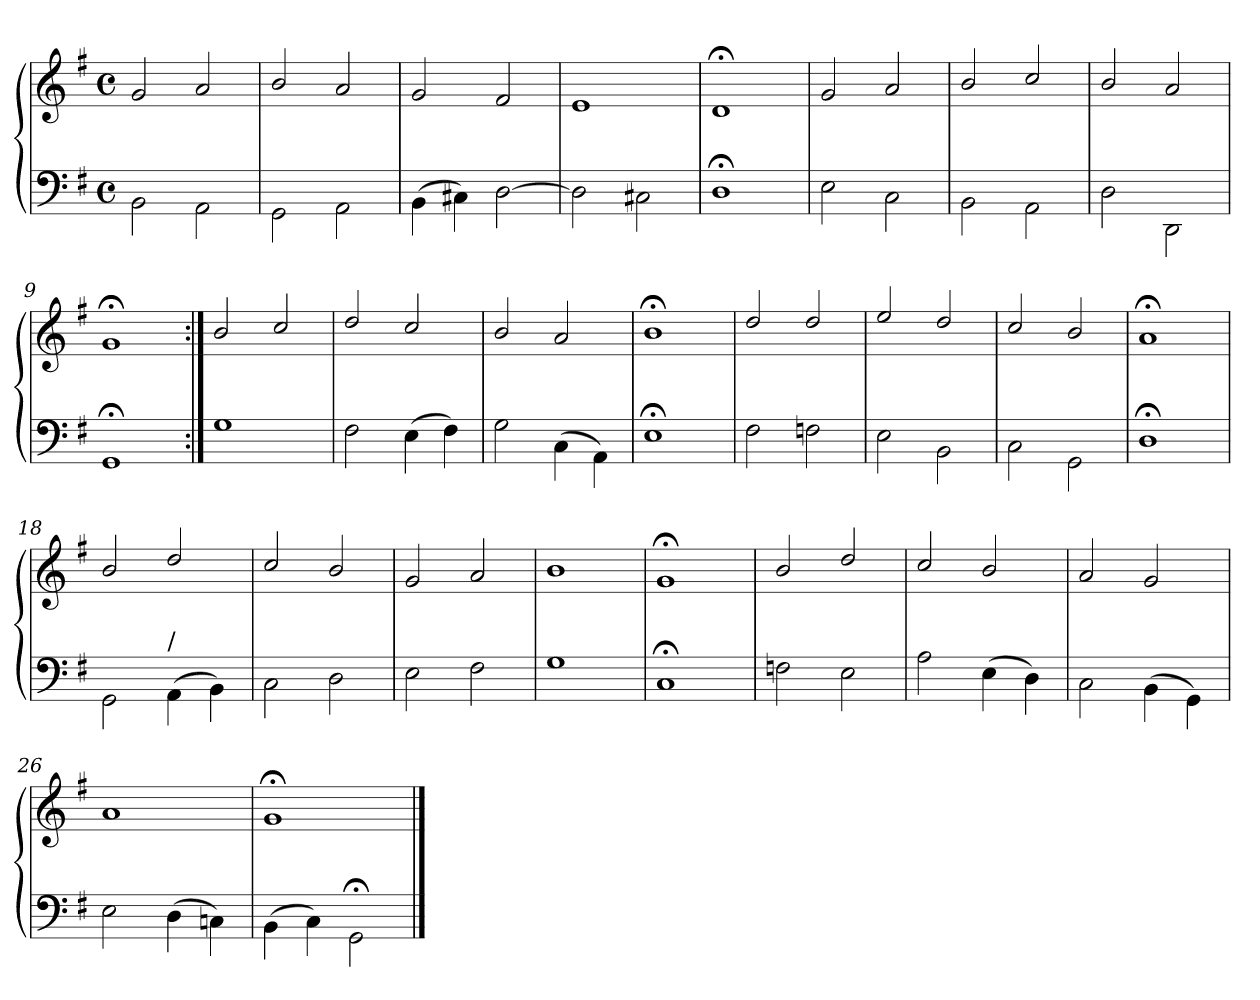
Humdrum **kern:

**kern	**kern
*part1	*part1
*staff2	*staff1
*clefF4	*clefG2
*k[f#]	*k[f#]
*M4/4	*M4/4
*met(c)	*met(c)
=1	=1
2BB\	2g/
2AA\	2a/
=2	=2
2GG\	2b/
2AA\	2a/
=3	=3
(4BB\	2g/
4C#X\)	.
[2D\	2f#/
=4	=4
2D\]	1e/
2C#X\	.
=5	=5
1D;\	1d;</
=6	=6
2E\	2g/
2C\	2a/
=7	=7
2BB\	2b/
2AA\	2cc/
=8	=8
2D\	2b/
2DD\	2a/
=9	=9
1GG;\	1g;</
!!LO:LB:g=z
=10:|!	=10:|!
1G\	2b/
.	2cc/
=11	=11
2F#\	2dd/
(4E\	2cc/
4F#\)	.
=12	=12
2G\	2b/
(4C\	2a/
4AA\)	.
=13	=13
1E;\	1b;</
=14	=14
2F#\	2dd/
2Fn\	2dd/
=15	=15
2E\	2ee/
2BB\	2dd/
=16	=16
2C\	2cc/
2GG\	2b/
=17	=17
1D;\	1a;</
!!LO:LB:g=z
=18	=18
2GG\	2b/
!LO:TX:t=/	!
(4AA\	2dd/
4BB\)	.
=19	=19
2C\	2cc/
2D\	2b/
=20	=20
2E\	2g/
2F#\	2a/
=21	=21
1G\	1b/
=22	=22
1C;\	1g;</
!!LO:LB:g=z
=23	=23
2Fn\	2b/
2E\	2dd/
=24	=24
2A\	2cc/
(4E\	2b/
4D\)	.
=25	=25
2C\	2a/
(4BB\	2g/
4GG\)	.
=26	=26
2E\	1a/
(4D\	.
4Cn\)	.
=27	=27
(4BB\	1g;</
4C\)	.
2GG;\	.
==	==
*-	*-
